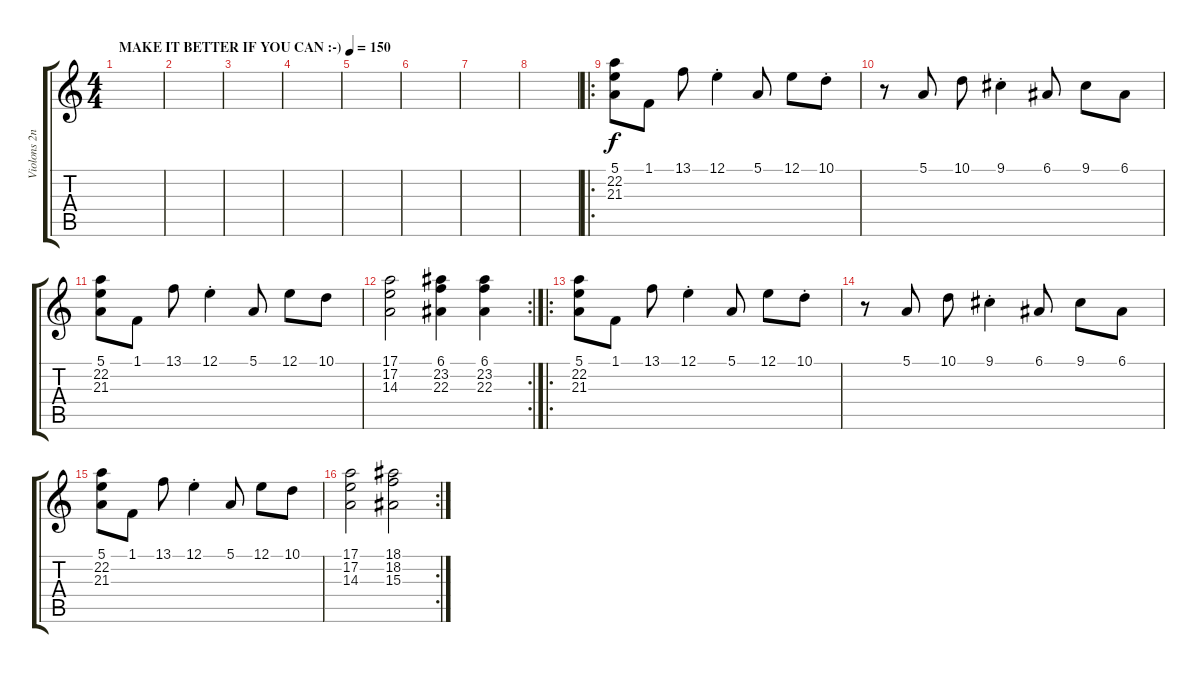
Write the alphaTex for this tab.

\track ("Violons 2nd" "Violons 2n") {instrument stringensemble1}
\staff {score tabs}
\tuning (E4 B3 G3 D3 A2 E2) {hide}
\ts (4 4)
\tempo (150 "MAKE IT BETTER IF YOU CAN :-)")
\clef g2
\ks c
|
|
|
|
|
|
|
|
\ro
(5.1 22.2 21.3).8 1.1.8 13.1.8 12.1{st}.4 5.1.8 12.1.8 10.1{st}.8 |
r.8 5.1.8 10.1.8 9.1{st}.4 6.1.8 9.1.8 6.1.8 |
(5.1 22.2 21.3).8 1.1.8 13.1.8 12.1{st}.4 5.1.8 12.1.8 10.1.8 |
\rc 2
(17.1 17.2 14.3).2 (6.1 23.2 22.3).4 (6.1 23.2 22.3).4 |
\ro
(5.1 22.2 21.3).8 1.1.8 13.1.8 12.1{st}.4 5.1.8 12.1.8 10.1{st}.8 |
r.8 5.1.8 10.1.8 9.1{st}.4 6.1.8 9.1.8 6.1.8 |
(5.1 22.2 21.3).8 1.1.8 13.1.8 12.1{st}.4 5.1.8 12.1.8 10.1.8 |
\rc 2
(17.1 17.2 14.3).2 (18.1 18.2 15.3).2
